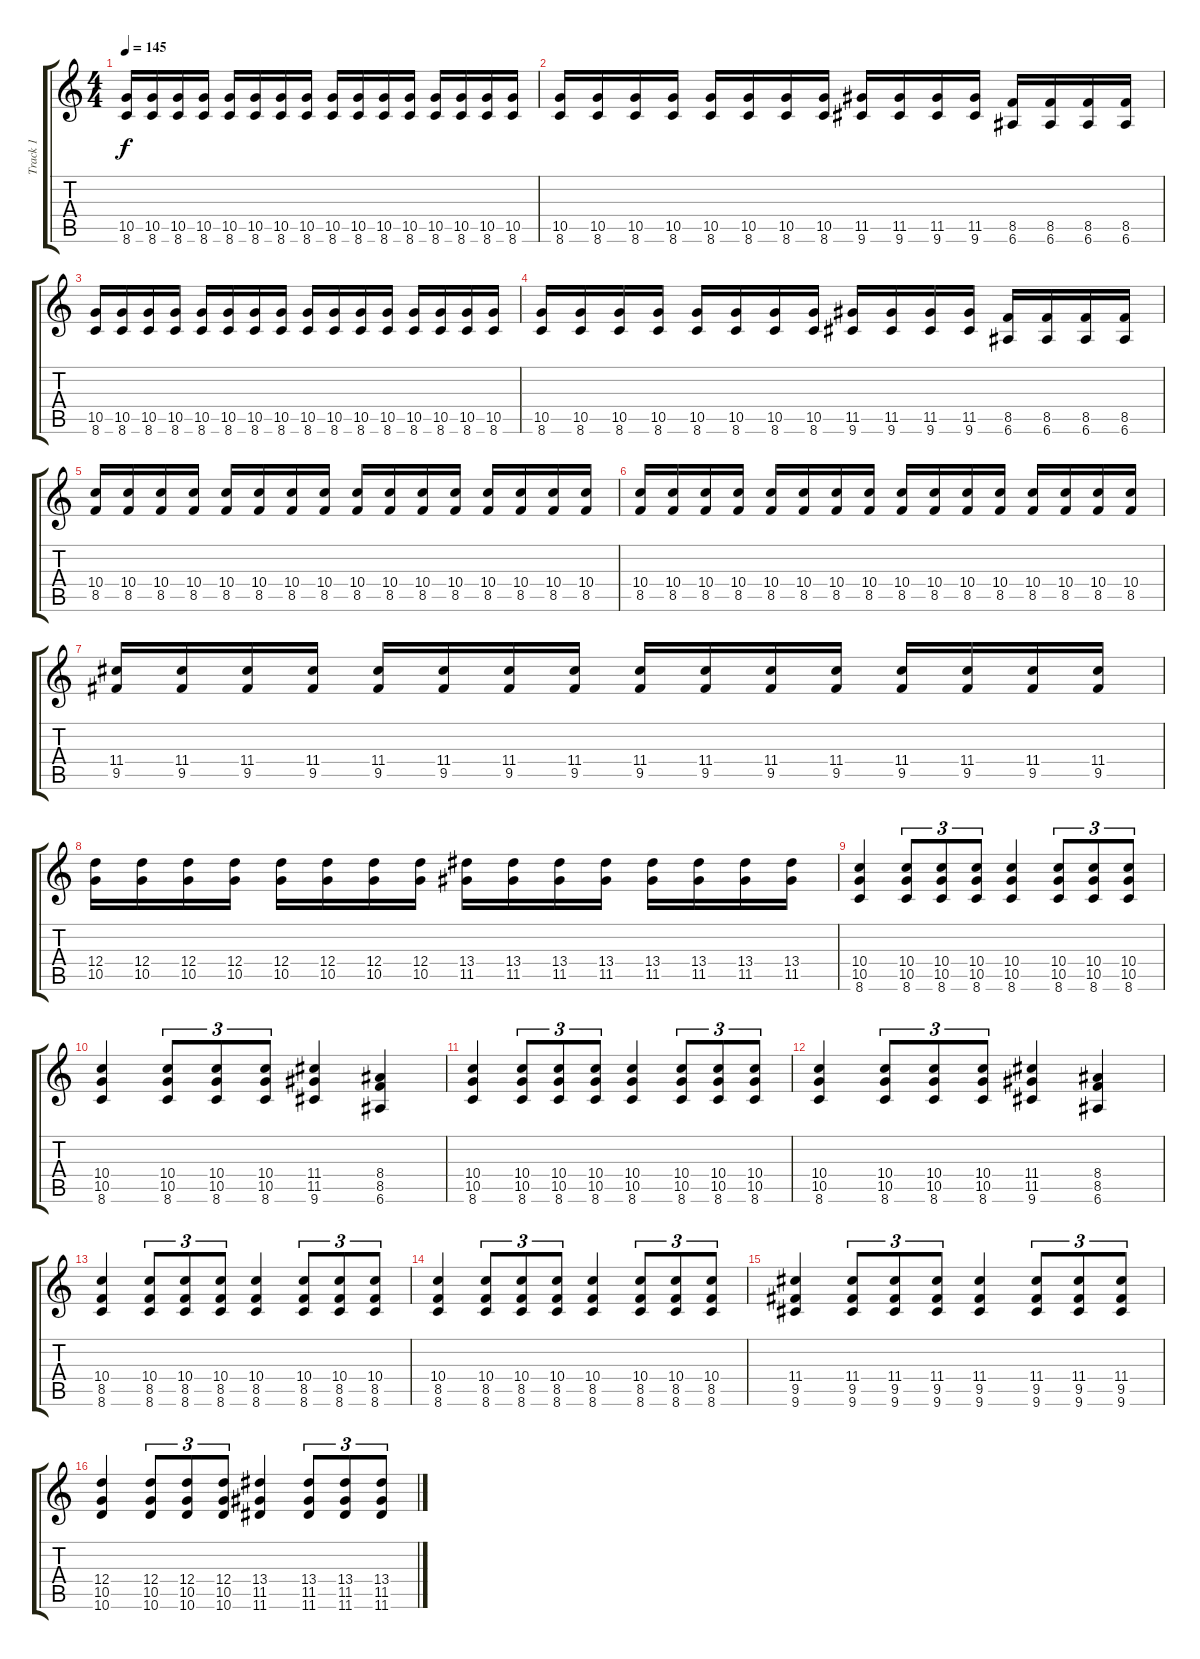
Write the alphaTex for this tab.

\track ("Track 1" "Track 1") {instrument distortionguitar}
\staff {score tabs}
\tuning (E4 B3 G3 D3 A2 E2) {hide}
\ts (4 4)
\tempo 145
\clef g2
\ks c
(10.5 8.6).16{dy f} (10.5 8.6).16 (10.5 8.6).16 (10.5 8.6).16 (10.5 8.6).16 (10.5 8.6).16 (10.5 8.6).16 (10.5 8.6).16 (10.5 8.6).16 (10.5 8.6).16 (10.5 8.6).16 (10.5 8.6).16 (10.5 8.6).16 (10.5 8.6).16 (10.5 8.6).16 (10.5 8.6).16 |
(10.5 8.6).16 (10.5 8.6).16 (10.5 8.6).16 (10.5 8.6).16 (10.5 8.6).16 (10.5 8.6).16 (10.5 8.6).16 (10.5 8.6).16 (11.5 9.6).16 (11.5 9.6).16 (11.5 9.6).16 (11.5 9.6).16 (8.5 6.6).16 (8.5 6.6).16 (8.5 6.6).16 (8.5 6.6).16 |
(10.5 8.6).16 (10.5 8.6).16 (10.5 8.6).16 (10.5 8.6).16 (10.5 8.6).16 (10.5 8.6).16 (10.5 8.6).16 (10.5 8.6).16 (10.5 8.6).16 (10.5 8.6).16 (10.5 8.6).16 (10.5 8.6).16 (10.5 8.6).16 (10.5 8.6).16 (10.5 8.6).16 (10.5 8.6).16 |
(10.5 8.6).16 (10.5 8.6).16 (10.5 8.6).16 (10.5 8.6).16 (10.5 8.6).16 (10.5 8.6).16 (10.5 8.6).16 (10.5 8.6).16 (11.5 9.6).16 (11.5 9.6).16 (11.5 9.6).16 (11.5 9.6).16 (8.5 6.6).16 (8.5 6.6).16 (8.5 6.6).16 (8.5 6.6).16 |
(10.4 8.5).16 (10.4 8.5).16 (10.4 8.5).16 (10.4 8.5).16 (10.4 8.5).16 (10.4 8.5).16 (10.4 8.5).16 (10.4 8.5).16 (10.4 8.5).16 (10.4 8.5).16 (10.4 8.5).16 (10.4 8.5).16 (10.4 8.5).16 (10.4 8.5).16 (10.4 8.5).16 (10.4 8.5).16 |
(10.4 8.5).16 (10.4 8.5).16 (10.4 8.5).16 (10.4 8.5).16 (10.4 8.5).16 (10.4 8.5).16 (10.4 8.5).16 (10.4 8.5).16 (10.4 8.5).16 (10.4 8.5).16 (10.4 8.5).16 (10.4 8.5).16 (10.4 8.5).16 (10.4 8.5).16 (10.4 8.5).16 (10.4 8.5).16 |
(11.4 9.5).16 (11.4 9.5).16 (11.4 9.5).16 (11.4 9.5).16 (11.4 9.5).16 (11.4 9.5).16 (11.4 9.5).16 (11.4 9.5).16 (11.4 9.5).16 (11.4 9.5).16 (11.4 9.5).16 (11.4 9.5).16 (11.4 9.5).16 (11.4 9.5).16 (11.4 9.5).16 (11.4 9.5).16 |
(12.4 10.5).16 (12.4 10.5).16 (12.4 10.5).16 (12.4 10.5).16 (12.4 10.5).16 (12.4 10.5).16 (12.4 10.5).16 (12.4 10.5).16 (13.4 11.5).16 (13.4 11.5).16 (13.4 11.5).16 (13.4 11.5).16 (13.4 11.5).16 (13.4 11.5).16 (13.4 11.5).16 (13.4 11.5).16 |
(10.4 10.5 8.6).4 (10.4 10.5 8.6).8{tu (3 2)} (10.4 10.5 8.6).8{tu (3 2)} (10.4 10.5 8.6).8{tu (3 2)} (10.4 10.5 8.6).4 (10.4 10.5 8.6).8{tu (3 2)} (10.4 10.5 8.6).8{tu (3 2)} (10.4 10.5 8.6).8{tu (3 2)} |
(10.4 10.5 8.6).4 (10.4 10.5 8.6).8{tu (3 2)} (10.4 10.5 8.6).8{tu (3 2)} (10.4 10.5 8.6).8{tu (3 2)} (11.4 11.5 9.6).4 (8.4 8.5 6.6).4 |
(10.4 10.5 8.6).4 (10.4 10.5 8.6).8{tu (3 2)} (10.4 10.5 8.6).8{tu (3 2)} (10.4 10.5 8.6).8{tu (3 2)} (10.4 10.5 8.6).4 (10.4 10.5 8.6).8{tu (3 2)} (10.4 10.5 8.6).8{tu (3 2)} (10.4 10.5 8.6).8{tu (3 2)} |
(10.4 10.5 8.6).4 (10.4 10.5 8.6).8{tu (3 2)} (10.4 10.5 8.6).8{tu (3 2)} (10.4 10.5 8.6).8{tu (3 2)} (11.4 11.5 9.6).4 (8.4 8.5 6.6).4 |
(10.4 8.5 8.6).4 (10.4 8.5 8.6).8{tu (3 2)} (10.4 8.5 8.6).8{tu (3 2)} (10.4 8.5 8.6).8{tu (3 2)} (10.4 8.5 8.6).4 (10.4 8.5 8.6).8{tu (3 2)} (10.4 8.5 8.6).8{tu (3 2)} (10.4 8.5 8.6).8{tu (3 2)} |
(10.4 8.5 8.6).4 (10.4 8.5 8.6).8{tu (3 2)} (10.4 8.5 8.6).8{tu (3 2)} (10.4 8.5 8.6).8{tu (3 2)} (10.4 8.5 8.6).4 (10.4 8.5 8.6).8{tu (3 2)} (10.4 8.5 8.6).8{tu (3 2)} (10.4 8.5 8.6).8{tu (3 2)} |
(11.4 9.5 9.6).4 (11.4 9.5 9.6).8{tu (3 2)} (11.4 9.5 9.6).8{tu (3 2)} (11.4 9.5 9.6).8{tu (3 2)} (11.4 9.5 9.6).4 (11.4 9.5 9.6).8{tu (3 2)} (11.4 9.5 9.6).8{tu (3 2)} (11.4 9.5 9.6).8{tu (3 2)} |
(12.4 10.5 10.6).4 (12.4 10.5 10.6).8{tu (3 2)} (12.4 10.5 10.6).8{tu (3 2)} (12.4 10.5 10.6).8{tu (3 2)} (13.4 11.5 11.6).4 (13.4 11.5 11.6).8{tu (3 2)} (13.4 11.5 11.6).8{tu (3 2)} (13.4 11.5 11.6).8{tu (3 2)}
